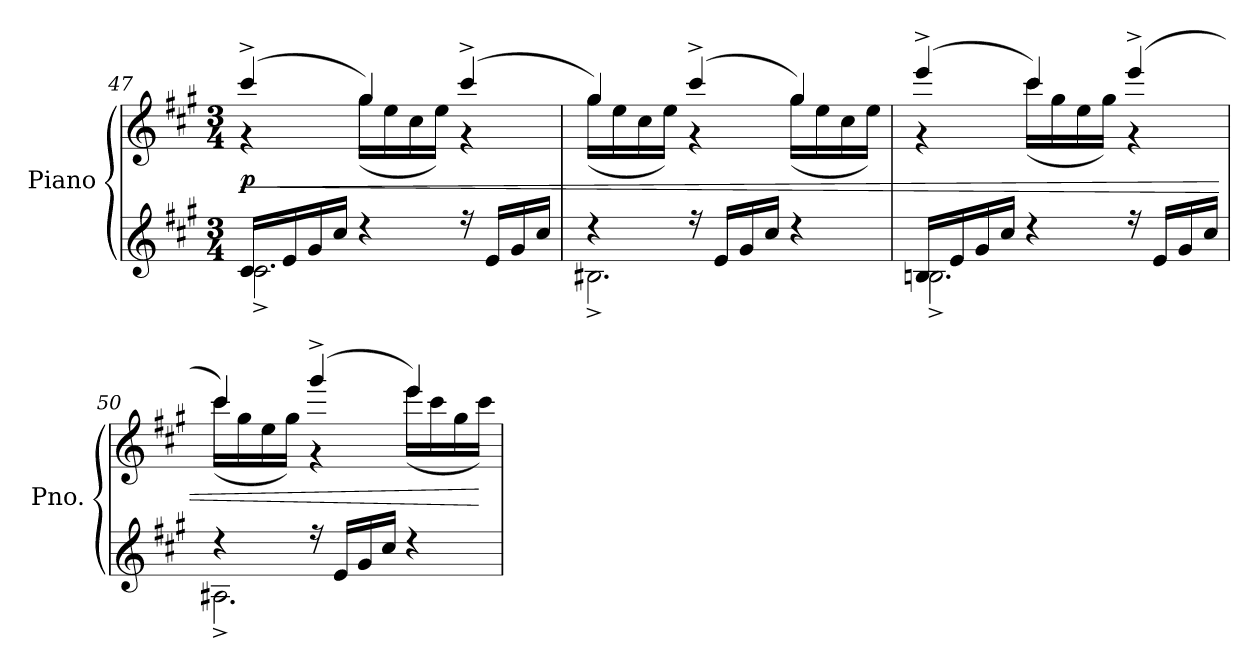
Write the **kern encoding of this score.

**kern	**kern	**dynam
*part1	*part1	*part1
*staff2	*staff1	*staff1/2
*I"Piano	*	*
*I'Pno.	*	*
!!LO:PB:g=z
*clefG2	*clefG2	*
*k[f#c#g#]	*k[f#c#g#]	*
*A:	*A:	*
*M3/4	*M3/4	*
*MM144	*MM144	*
=47	=47	=47
*^	*^	*
!	!	!	!	!LO:HP:b
16c#i/LL	2.c#^i\	(4ccc#^i/	4r	< p
16ei/	.	.	.	.
16g#i/	.	.	.	.
16cc#i/JJ	.	.	.	.
4r	.	4gg#i/)	(16gg#i\LL	.
.	.	.	16eei\	.
.	.	.	16cc#i\	.
.	.	.	16eei\JJ)	.
16r	.	(4ccc#^i/	4r	.
16ei/LL	.	.	.	.
16g#i/	.	.	.	.
16cc#i/JJ	.	.	.	.
=48	=48	=48	=48	=48
4r	2.B#X^i\	4gg#i/)	(16gg#i\LL	.
.	.	.	16eei\	.
.	.	.	16cc#i\	.
.	.	.	16eei\JJ)	.
16r	.	(4ccc#^i/	4r	.
16ei/LL	.	.	.	.
16g#i/	.	.	.	.
16cc#i/JJ	.	.	.	.
4r	.	4gg#i/)	(16gg#i\LL	.
.	.	.	16eei\	.
.	.	.	16cc#i\	.
.	.	.	16eei\JJ)	.
=49	=49	=49	=49	=49
16Bi/LL	2.Bn^i\	(4eee^i/	4r	.
16ei/	.	.	.	.
16g#i/	.	.	.	.
16cc#i/JJ	.	.	.	.
4r	.	4ccc#i/)	(16ccc#i\LL	.
.	.	.	16gg#i\	.
.	.	.	16eei\	.
.	.	.	16gg#i\JJ)	.
16r	.	(4eee^i/	4r	.
16ei/LL	.	.	.	.
16g#i/	.	.	.	.
16cc#i/JJ	.	.	.	.
=50	=50	=50	=50	=50
4r	2.A#X^i\	4ccc#i/)	(16ccc#i\LL	.
.	.	.	16gg#i\	.
.	.	.	16eei\	.
.	.	.	16gg#i\JJ)	.
16r	.	(4ggg#^i/	4r	.
16ei/LL	.	.	.	.
16g#i/	.	.	.	.
16cc#i/JJ	.	.	.	.
4r	.	4eeei/)	(16eeei\LL	.
.	.	.	16ccc#i\	.
.	.	.	16gg#i\	.
.	.	.	16ccc#i\JJ)	[
*v	*v	*	*	*
*	*v	*v	*
=	=	=
*-	*-	*-
